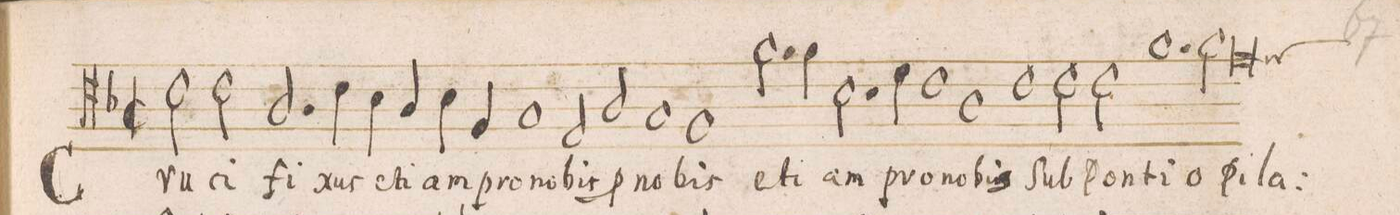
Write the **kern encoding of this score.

**kern	**text
*I"ALTVS	*
*clefC4	*
*k[b-]	*
*met(C|)	*
*M2/1	*
2c\	Cru-
2c\	-ci-
2.A/	-fi-
4c\	-xus
=86-	=86-
4B-\	e-
4A/	-ti-
4B-\	-am
4F/	pro
1G	no-
=87-	=87-
2E/	-bis
2A/	p(ro)
1G	no-
=88-	=88-
1F	-bis
2.f\	e-
4f\	-ti-
=89-	=89-
2.B-\	-am
4d\	pro
1c	no-
=90-	=90-
1A	-bis
1c	Sub
=91-	=91-
2c\	Pon-
2c\	-ti-
1.f	-o
=92-	=92-
2f\	Pi-
*custos:e	*
0e	-la-
=93-	=93-
*-	*-
